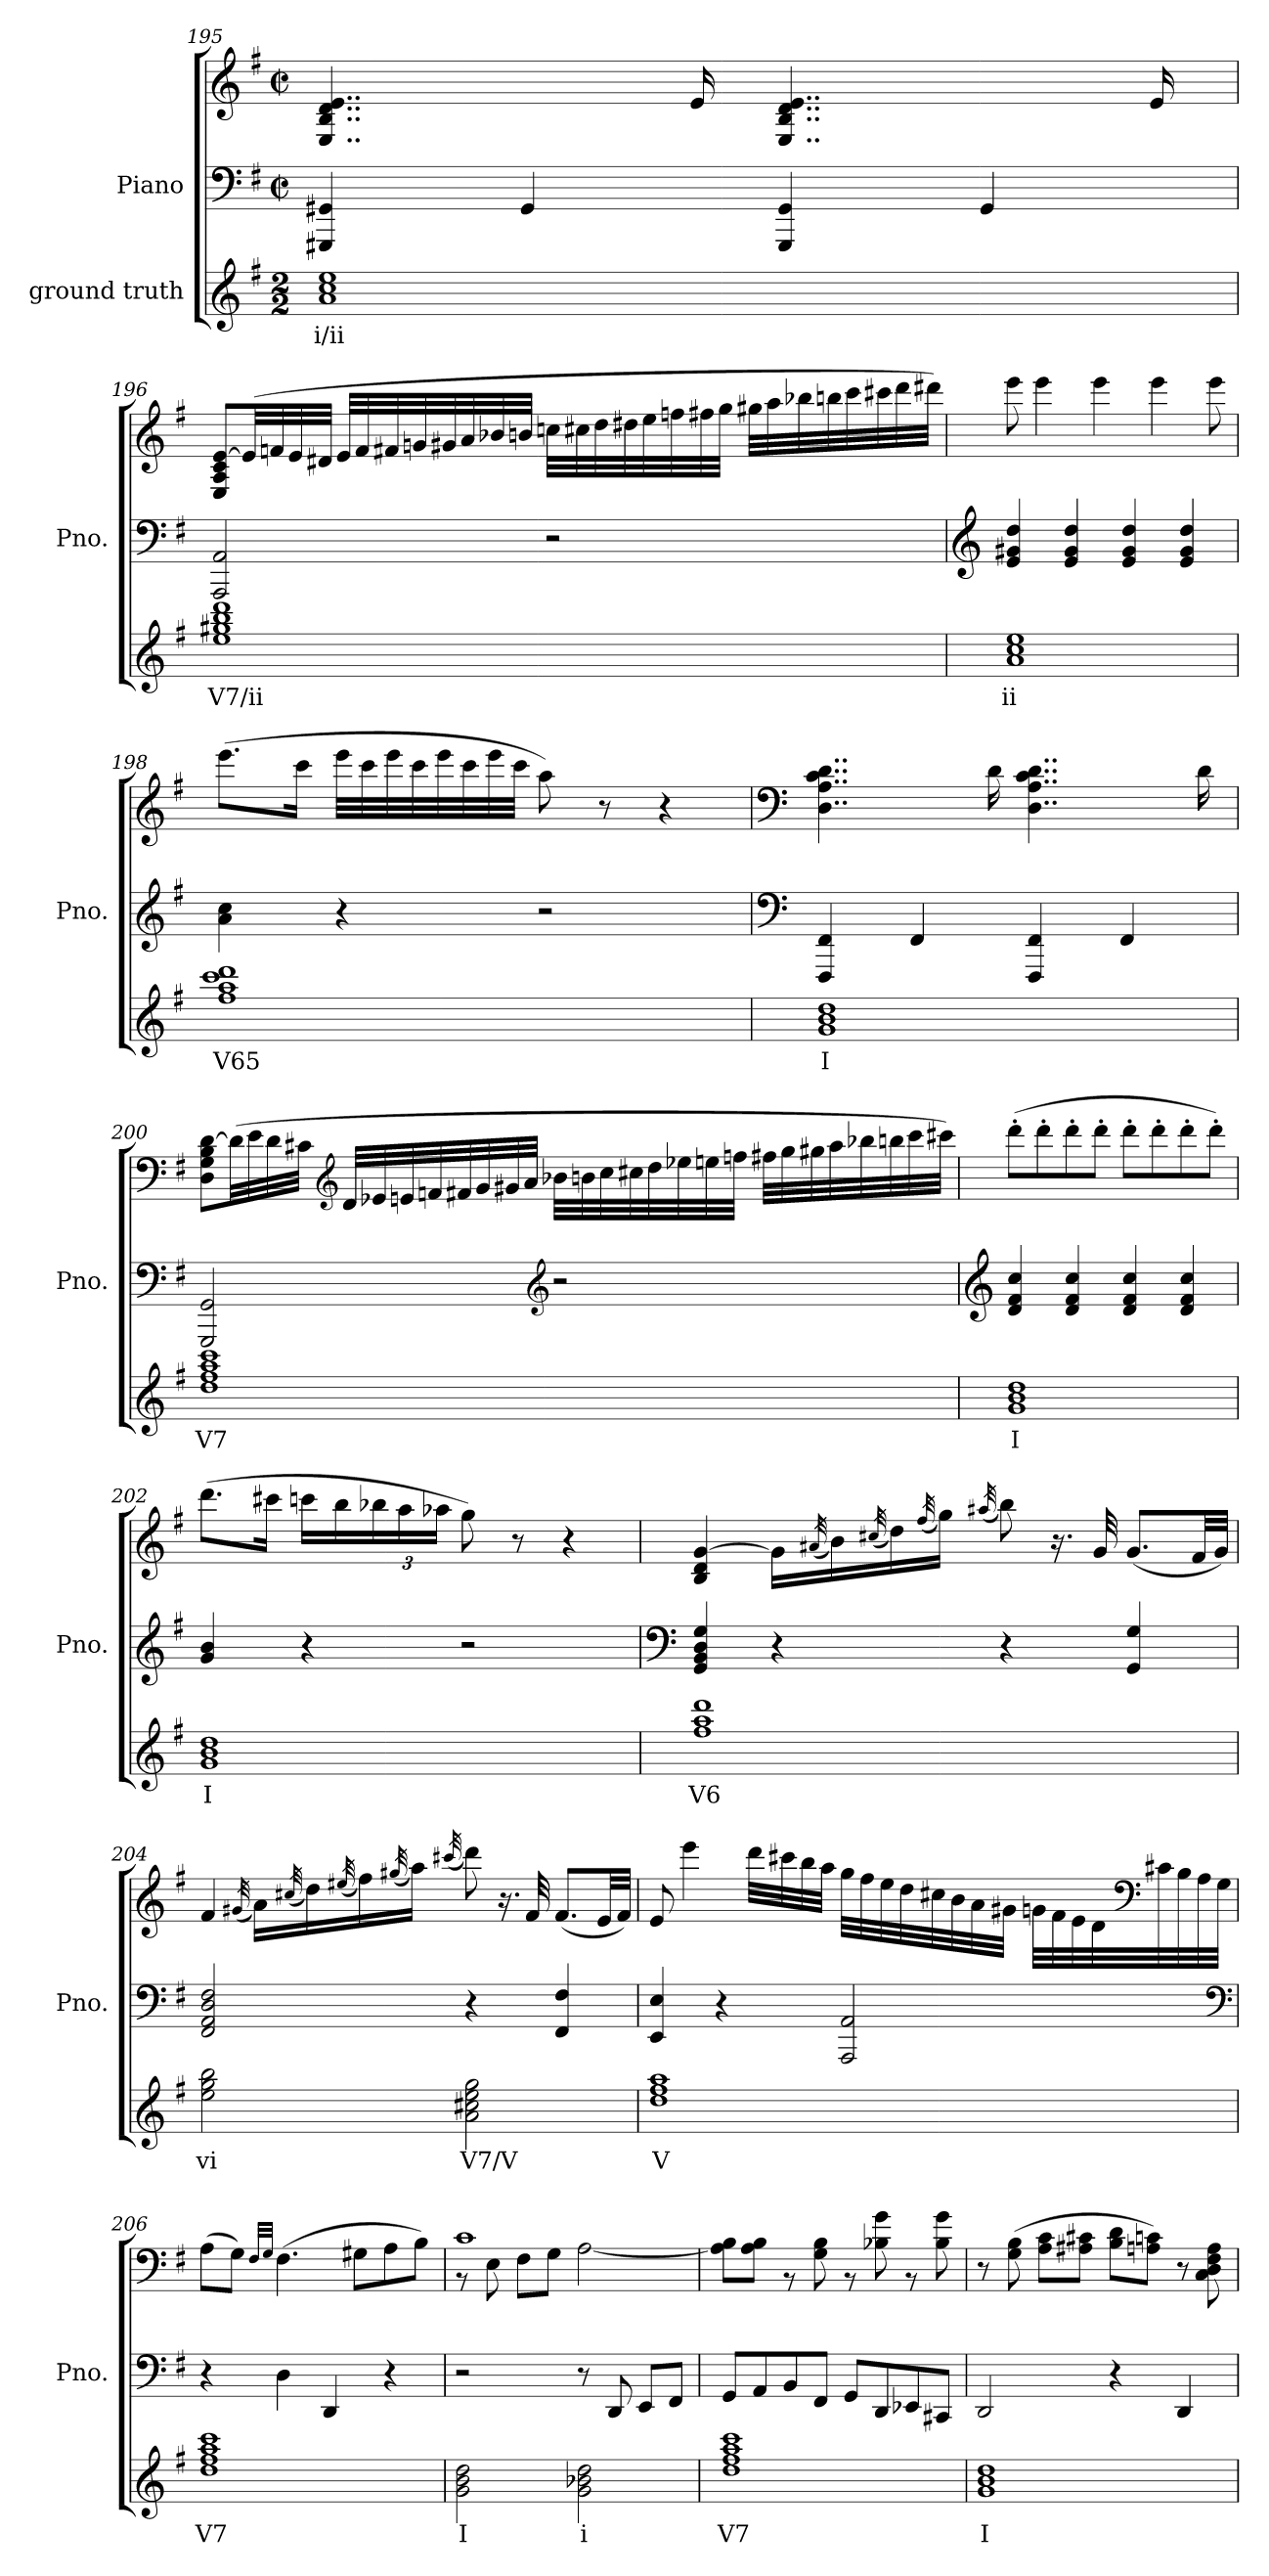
**kern	**text	**kern	**kern
*part2	*part2	*part1	*part1
*staff3	*staff3	*staff2	*staff1
*I"ground truth	*	*I"Piano	*
*	*	*I'Pno.	*
*	*	*clefF4	*clefG2
*k[f#]	*	*k[f#]	*k[f#]
*G:	*	*G:	*G:
*M2/2	*	*M2/2	*M2/2
*	*	*met(c|)	*met(c|)
=195	=195	=195	=195
1a 1cc 1ee	i/ii	4GGG#X/ 4GG#X/	4..E/ 4..B/ 4..d/ 4..e/
.	.	4GG#/	.
.	.	.	16e/
.	.	4GGG#/ 4GG#/	4..E/ 4..B/ 4..d/ 4..e/
.	.	4GG#/	.
.	.	.	16e/
!!LO:LB:g=z
=196	=196	=196	=196
1ee 1gg#X 1bb 1ddd	V7/ii	2AAA/ 2AA/	8E/ 8A/ 8c/ [8e/L
.	.	.	(>32e/LL]
.	.	.	32fn/
.	.	.	32e/
.	.	.	32d#X/JJJ
.	.	.	32e/LLL
.	.	.	32f/
.	.	.	32f#X/
.	.	.	32gn/
.	.	.	32g#X/
.	.	.	32a/
.	.	.	32b-X/
.	.	.	32bn/JJJ
.	.	2r	32ccn\LLL
.	.	.	32cc#X\
.	.	.	32dd\
.	.	.	32dd#X\
.	.	.	32ee\
.	.	.	32ffn\
.	.	.	32ff#X\
.	.	.	32gg\JJJ
.	.	.	32gg#X\LLL
.	.	.	32aa\
.	.	.	32bb-X\
.	.	.	32bbn\
.	.	.	32ccc\
.	.	.	32ccc#X\
.	.	.	32ddd\
.	.	.	32ddd#X\JJJ)
!!LO:LB:g=z
=197	=197	=197	=197
*	*	*clefG2	*
1a 1cc 1ee	ii	4e/ 4g#X/ 4dd/	8eee\
.	.	.	4eee\
.	.	4e/ 4g#/ 4dd/	.
.	.	.	4eee\
.	.	4e/ 4g#/ 4dd/	.
.	.	.	4eee\
.	.	4e/ 4g#/ 4dd/	.
.	.	.	8eee\
=198	=198	=198	=198
1ff# 1aa 1ccc 1ddd	V65	4a\ 4cc\	(>8.eee\L
.	.	.	16ccc\Jk
.	.	4r	32eee\LLL
.	.	.	32ccc\
.	.	.	32eee\
.	.	.	32ccc\
.	.	.	32eee\
.	.	.	32ccc\
.	.	.	32eee\
.	.	.	32ccc\JJJ
.	.	2r	8aa\)
.	.	.	8r
.	.	.	4r
=199	=199	=199	=199
*	*	*clefF4	*clefF4
1g 1b 1dd	I	4FFF#/ 4FF#/	4..D\ 4..A\ 4..c\ 4..d\
.	.	4FF#/	.
.	.	.	16d\
.	.	4FFF#/ 4FF#/	4..D\ 4..A\ 4..c\ 4..d\
.	.	4FF#/	.
.	.	.	16d\
!!LO:PB:g=z
=200	=200	=200	=200
1dd 1ff# 1aa 1ccc	V7	2GGG/ 2GG/	8D\ 8G\ 8B\ [8d\L
.	.	.	(>32d\LL]
.	.	.	32e\
.	.	.	32d\
.	.	.	32c#X\JJJ
*	*	*clefG2	*clefG2
.	.	.	32d/LLL
.	.	.	32e-X/
.	.	.	32en/
.	.	.	32fn/
.	.	.	32f#X/
.	.	.	32g/
.	.	.	32g#X/
.	.	.	32a/JJJ
.	.	2r	32b-X\LLL
.	.	.	32bn\
.	.	.	32cc\
.	.	.	32cc#X\
.	.	.	32dd\
.	.	.	32ee-X\
.	.	.	32een\
.	.	.	32ffn\JJJ
.	.	.	32ff#X\LLL
.	.	.	32gg\
.	.	.	32gg#X\
.	.	.	32aa\
.	.	.	32bb-X\
.	.	.	32bbn\
.	.	.	32ccc\
.	.	.	32ccc#X\JJJ)
!!LO:LB:g=z
=201	=201	=201	=201
*	*	*clefG2	*
1g 1b 1dd	I	4d/ 4f#/ 4cc/	(>8ddd'\L
.	.	.	8ddd'\
.	.	4d/ 4f#/ 4cc/	8ddd'\
.	.	.	8ddd'\J
.	.	4d/ 4f#/ 4cc/	8ddd'\L
.	.	.	8ddd'\
.	.	4d/ 4f#/ 4cc/	8ddd'\
.	.	.	8ddd'\J)
=202	=202	=202	=202
1g 1b 1dd	I	4g/ 4b/	(>8.ddd\L
.	.	.	16ccc#X\Jk
.	.	4r	16cccn\LL
.	.	.	16bb\
*	*	*	*Xbrackettup
.	.	.	24bb-X\
.	.	.	24aa\
.	.	.	24aa-X\JJ
.	.	2r	8gg\)
.	.	.	8r
.	.	.	4r
!!LO:LB:g=z
=203	=203	=203	=203
*	*	*clefF4	*
1ff# 1aa 1ddd	V6	4GG/ 4BB/ 4D/ 4G/	4B/ 4d/ [4g/
.	.	4r	16g\LL]
.	.	.	(<32qa#X/
.	.	.	16b\)
.	.	.	(<32qcc#X/
.	.	.	16dd\)
.	.	.	(<32qff#/
.	.	.	16gg\JJ)
.	.	.	(<32qaa#X/
.	.	4r	8bb\)
.	.	.	16.r
.	.	.	32g/
.	.	4GG/ 4G/	(<8.g/L
.	.	.	32f#/LL
.	.	.	32g/JJJ)
=204	=204	=204	=204
2ee 2gg 2bb	vi	2FF#/ 2AA/ 2D/ 2F#/	4f#/
.	.	.	(<32qg#X/
.	.	.	16a\LL)
.	.	.	(<32qcc#X/
.	.	.	16dd\)
.	.	.	(<32qee#X/
.	.	.	16ff#\)
.	.	.	(<32qgg#X/
.	.	.	16aa\JJ)
.	.	.	(<32qccc#X/
2a 2cc#X 2ee 2gg	V7/V	4r	8ddd\)
.	.	.	16.r
.	.	.	32f#/
.	.	4FF#/ 4F#/	(<8.f#/L
.	.	.	32e/LL
.	.	.	32f#/JJJ)
!!LO:LB:g=z
=205	=205	=205	=205
1dd 1ff# 1aa	V	4EE/ 4E/	8e/
.	.	.	4eee\
.	.	4r	.
.	.	.	32ddd\LLL
.	.	.	32ccc#X\
.	.	.	32bb\
.	.	.	32aa\JJJ
.	.	2AAA/ 2AA/	32gg\LLL
.	.	.	32ff#\
.	.	.	32ee\
.	.	.	32dd\
.	.	.	32cc#X\
.	.	.	32b\
.	.	.	32a\
.	.	.	32g#X\JJJ
.	.	.	32gn\LLL
.	.	.	32f#\
.	.	.	32e\
.	.	.	32d\
*	*	*clefF4	*clefF4
.	.	.	32c#X\
.	.	.	32B\
.	.	.	32A\
.	.	.	32G\JJJ
=206	=206	=206	=206
1dd 1ff# 1aa 1ccc	V7	4r	(>8A\L
.	.	.	8G\J)
.	.	.	32qF#/LLL
.	.	.	32qG/JJJ
.	.	4D\	(>4.F#\
.	.	4DD/	.
.	.	.	8G#X\L
.	.	4r	8A\
.	.	.	8B\J)
=207	=207	=207	=207
*	*	*	*^
2g 2b 2dd	I	2r	1c	8r
.	.	.	.	8E\
.	.	.	.	8F#\L
.	.	.	.	8G\J
2g 2b-X 2dd	i	8r	.	[2A\
.	.	8DD/	.	.
.	.	8EE/L	.	.
.	.	8FF#/J	.	.
!!LO:LB:g=z	!!
=208	=208	=208	=208	=208
1dd 1ff# 1aa 1ccc	V7	8GG/L	1ryy	8A\] 8B\L
.	.	8AA/	.	8A\ 8B\J
.	.	8BB/	.	8r
.	.	8FF#/J	.	8G\ 8B\
.	.	8GG/L	.	8r
.	.	8DD/	.	8B-X\ 8g\
.	.	8EE-X/	.	8r
.	.	8CC#X/J	.	8B-\ 8g\
*	*	*	*v	*v
=209	=209	=209	=209
1g 1b 1dd	I	2DD/	8r
.	.	.	(>8G\ 8B\
.	.	.	8A\ 8c\L
.	.	.	8A#X\ 8c#X\J
.	.	4r	8B\ 8d\L
.	.	.	8An\ 8cn\J)
.	.	4DD/	8r
.	.	.	8C\ 8D\ 8F#\ 8A\
=	=	=	=
*-	*-	*-	*-
